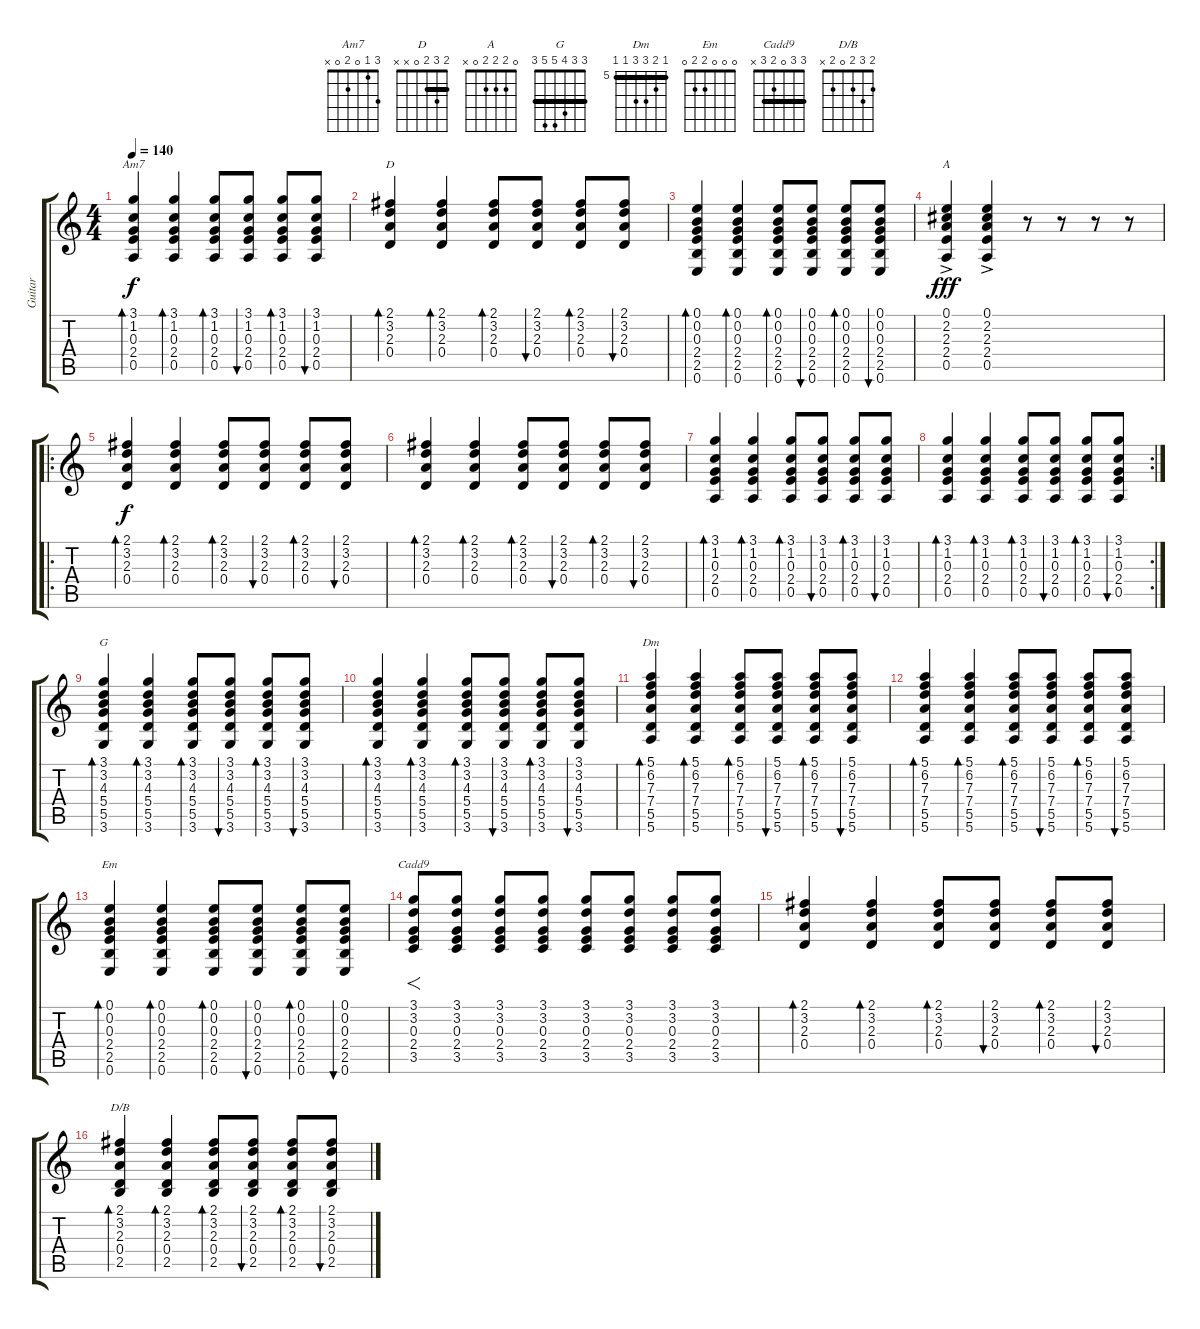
\track ("Guitar" "Guitar") {instrument acousticguitarsteel}
\staff {score tabs}
\tuning (E4 B3 G3 D3 A2 E2) {hide}
\chord ("Am7" 3 1 0 2 0 x)
\chord ("D" 2 3 2 0 x x) {barre 2}
\chord ("A" 0 2 2 2 0 x)
\chord ("G" 3 3 4 5 5 3) {barre 3}
\chord ("Dm" 5 6 7 7 5 5) {firstfret 5 barre 5}
\chord ("Em" 0 0 0 2 2 0)
\chord ("Cadd9" 3 3 0 2 3 x) {barre 3}
\chord ("D/B" 2 3 2 0 2 x)
\ts (4 4)
\tempo 140
\clef g2
\ks c
(3.1 1.2 0.3 2.4 0.5).4{bd 60 ch "Am7" dy f} (3.1 1.2 0.3 2.4 0.5).4{bd 60} (3.1 1.2 0.3 2.4 0.5).8{bd 60} (3.1 1.2 0.3 2.4 0.5).8{bu 60} (3.1 1.2 0.3 2.4 0.5).8{bd 60} (3.1 1.2 0.3 2.4 0.5).8{bu 60} |
(2.1 3.2 2.3 0.4).4{bd 60 ch "D"} (2.1 3.2 2.3 0.4).4{bd 60} (2.1 3.2 2.3 0.4).8{bd 60} (2.1 3.2 2.3 0.4).8{bu 60} (2.1 3.2 2.3 0.4).8{bd 60} (2.1 3.2 2.3 0.4).8{bu 60} |
(0.1 0.2 0.3 2.4 2.5 0.6).4{bd 60} (0.1 0.2 0.3 2.4 2.5 0.6).4{bd 60} (0.1 0.2 0.3 2.4 2.5 0.6).8{bd 60} (0.1 0.2 0.3 2.4 2.5 0.6).8{bu 60} (0.1 0.2 0.3 2.4 2.5 0.6).8{bd 60} (0.1 0.2 0.3 2.4 2.5 0.6).8{bu 60} |
(0.1{ac} 2.2{ac} 2.3{ac} 2.4{ac} 0.5{ac}).4{ch "A" dy fff} (0.1{ac} 2.2{ac} 2.3{ac} 2.4{ac} 0.5{ac}).4 r.8 r.8 r.8 r.8 |
\ro
(2.1 3.2 2.3 0.4).4{bd 60 dy f} (2.1 3.2 2.3 0.4).4{bd 60} (2.1 3.2 2.3 0.4).8{bd 60} (2.1 3.2 2.3 0.4).8{bu 60} (2.1 3.2 2.3 0.4).8{bd 60} (2.1 3.2 2.3 0.4).8{bu 60} |
(2.1 3.2 2.3 0.4).4{bd 60} (2.1 3.2 2.3 0.4).4{bd 60} (2.1 3.2 2.3 0.4).8{bd 60} (2.1 3.2 2.3 0.4).8{bu 60} (2.1 3.2 2.3 0.4).8{bd 60} (2.1 3.2 2.3 0.4).8{bu 60} |
(3.1 1.2 0.3 2.4 0.5).4{bd 60} (3.1 1.2 0.3 2.4 0.5).4{bd 60} (3.1 1.2 0.3 2.4 0.5).8{bd 60} (3.1 1.2 0.3 2.4 0.5).8{bu 60} (3.1 1.2 0.3 2.4 0.5).8{bd 60} (3.1 1.2 0.3 2.4 0.5).8{bu 60} |
\rc 2
(3.1 1.2 0.3 2.4 0.5).4{bd 60} (3.1 1.2 0.3 2.4 0.5).4{bd 60} (3.1 1.2 0.3 2.4 0.5).8{bd 60} (3.1 1.2 0.3 2.4 0.5).8{bu 60} (3.1 1.2 0.3 2.4 0.5).8{bd 60} (3.1 1.2 0.3 2.4 0.5).8{bu 60} |
(3.1 3.2 4.3 5.4 5.5 3.6).4{bd 60 ch "G"} (3.1 3.2 4.3 5.4 5.5 3.6).4{bd 60} (3.1 3.2 4.3 5.4 5.5 3.6).8{bd 60} (3.1 3.2 4.3 5.4 5.5 3.6).8{bu 60} (3.1 3.2 4.3 5.4 5.5 3.6).8{bd 60} (3.1 3.2 4.3 5.4 5.5 3.6).8{bu 60} |
(3.1 3.2 4.3 5.4 5.5 3.6).4{bd 60} (3.1 3.2 4.3 5.4 5.5 3.6).4{bd 60} (3.1 3.2 4.3 5.4 5.5 3.6).8{bd 60} (3.1 3.2 4.3 5.4 5.5 3.6).8{bu 60} (3.1 3.2 4.3 5.4 5.5 3.6).8{bd 60} (3.1 3.2 4.3 5.4 5.5 3.6).8{bu 60} |
(5.1 6.2 7.3 7.4 5.5 5.6).4{bd 60 ch "Dm"} (5.1 6.2 7.3 7.4 5.5 5.6).4{bd 60} (5.1 6.2 7.3 7.4 5.5 5.6).8{bd 60} (5.1 6.2 7.3 7.4 5.5 5.6).8{bu 60} (5.1 6.2 7.3 7.4 5.5 5.6).8{bd 60} (5.1 6.2 7.3 7.4 5.5 5.6).8{bu 60} |
(5.1 6.2 7.3 7.4 5.5 5.6).4{bd 60} (5.1 6.2 7.3 7.4 5.5 5.6).4{bd 60} (5.1 6.2 7.3 7.4 5.5 5.6).8{bd 60} (5.1 6.2 7.3 7.4 5.5 5.6).8{bu 60} (5.1 6.2 7.3 7.4 5.5 5.6).8{bd 60} (5.1 6.2 7.3 7.4 5.5 5.6).8{bu 60} |
(0.1 0.2 0.3 2.4 2.5 0.6).4{bd 60 ch "Em"} (0.1 0.2 0.3 2.4 2.5 0.6).4{bd 60} (0.1 0.2 0.3 2.4 2.5 0.6).8{bd 60} (0.1 0.2 0.3 2.4 2.5 0.6).8{bu 60} (0.1 0.2 0.3 2.4 2.5 0.6).8{bd 60} (0.1 0.2 0.3 2.4 2.5 0.6).8{bu 60} |
(3.1 3.2 0.3 2.4 3.5).8{f ch "Cadd9"} (3.1 3.2 0.3 2.4 3.5).8 (3.1 3.2 0.3 2.4 3.5).8 (3.1 3.2 0.3 2.4 3.5).8 (3.1 3.2 0.3 2.4 3.5).8 (3.1 3.2 0.3 2.4 3.5).8 (3.1 3.2 0.3 2.4 3.5).8 (3.1 3.2 0.3 2.4 3.5).8 |
(2.1 3.2 2.3 0.4).4{bd 60} (2.1 3.2 2.3 0.4).4{bd 60} (2.1 3.2 2.3 0.4).8{bd 60} (2.1 3.2 2.3 0.4).8{bu 60} (2.1 3.2 2.3 0.4).8{bd 60} (2.1 3.2 2.3 0.4).8{bu 60} |
(2.1 3.2 2.3 0.4 2.5).4{bd 60 ch "D/B"} (2.1 3.2 2.3 0.4 2.5).4{bd 60} (2.1 3.2 2.3 0.4 2.5).8{bd 60} (2.1 3.2 2.3 0.4 2.5).8{bu 60} (2.1 3.2 2.3 0.4 2.5).8{bd 60} (2.1 3.2 2.3 0.4 2.5).8{bu 60}
